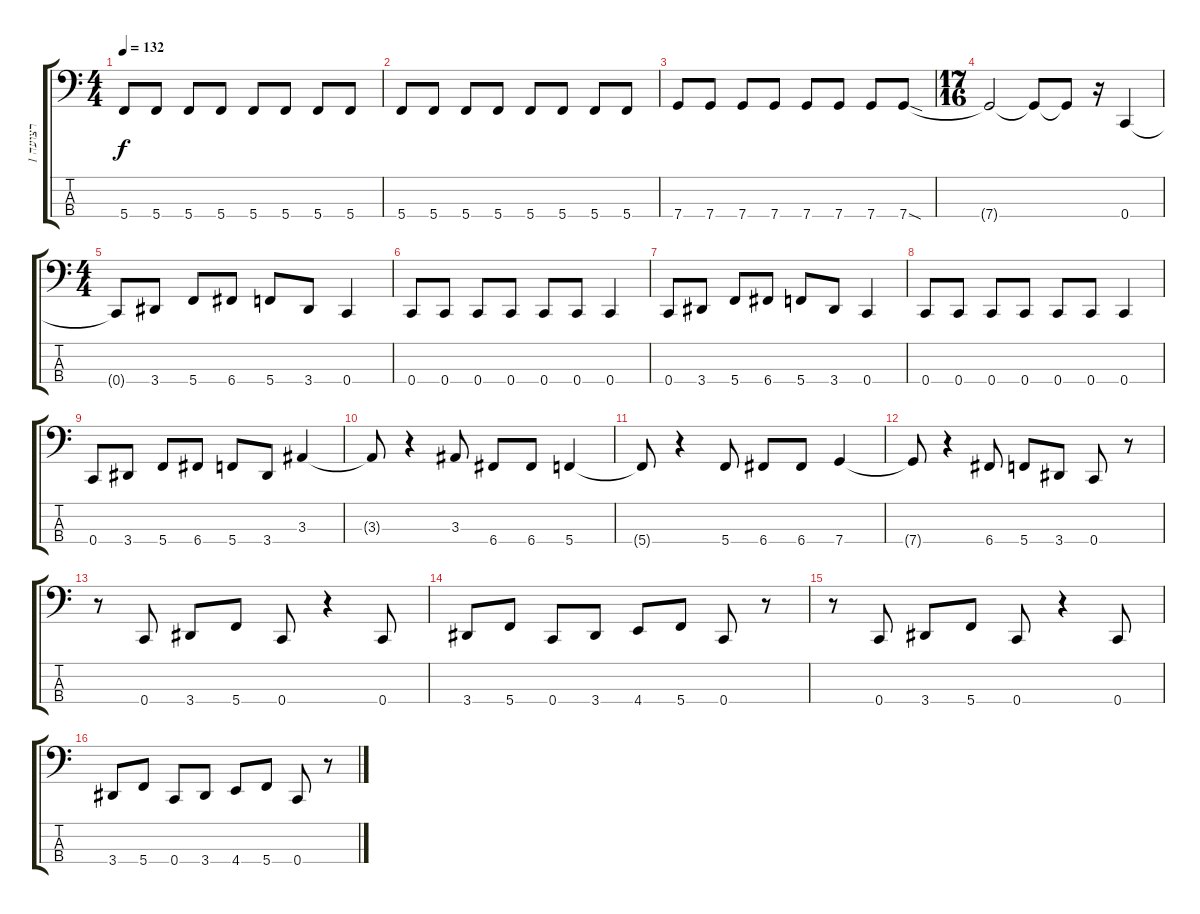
\track ("רצועה 1" "רצועה 1") {instrument electricbassfinger}
\staff {score tabs}
\tuning (F2 C2 G1 C1) {hide}
\ts (4 4)
\tempo 132
\clef f4
\ks c
5.4.8{dy f} 5.4.8 5.4.8 5.4.8 5.4.8 5.4.8 5.4.8 5.4.8 |
5.4.8 5.4.8 5.4.8 5.4.8 5.4.8 5.4.8 5.4.8 5.4.8 |
7.4.8 7.4.8 7.4.8 7.4.8 7.4.8 7.4.8 7.4.8 7.4{sod}.8 |
\ts (17 16)
7.4{t}.2 7.4{t}.8 7.4{t}.8 r.16 0.4.4 |
\ts (4 4)
0.4{t}.8 3.4.8 5.4.8 6.4.8 5.4.8 3.4.8 0.4.4 |
0.4.8 0.4.8 0.4.8 0.4.8 0.4.8 0.4.8 0.4.4 |
0.4.8 3.4.8 5.4.8 6.4.8 5.4.8 3.4.8 0.4.4 |
0.4.8 0.4.8 0.4.8 0.4.8 0.4.8 0.4.8 0.4.4 |
0.4.8 3.4.8 5.4.8 6.4.8 5.4.8 3.4.8 3.3.4 |
3.3{t}.8 r.4 3.3.8 6.4.8 6.4.8 5.4.4 |
5.4{t}.8 r.4 5.4.8 6.4.8 6.4.8 7.4.4 |
7.4{t}.8 r.4 6.4.8 5.4.8 3.4.8 0.4.8 r.8 |
r.8 0.4.8 3.4.8 5.4.8 0.4.8 r.4 0.4.8 |
3.4.8 5.4.8 0.4.8 3.4.8 4.4.8 5.4.8 0.4.8 r.8 |
r.8 0.4.8 3.4.8 5.4.8 0.4.8 r.4 0.4.8 |
3.4.8 5.4.8 0.4.8 3.4.8 4.4.8 5.4.8 0.4.8 r.8
